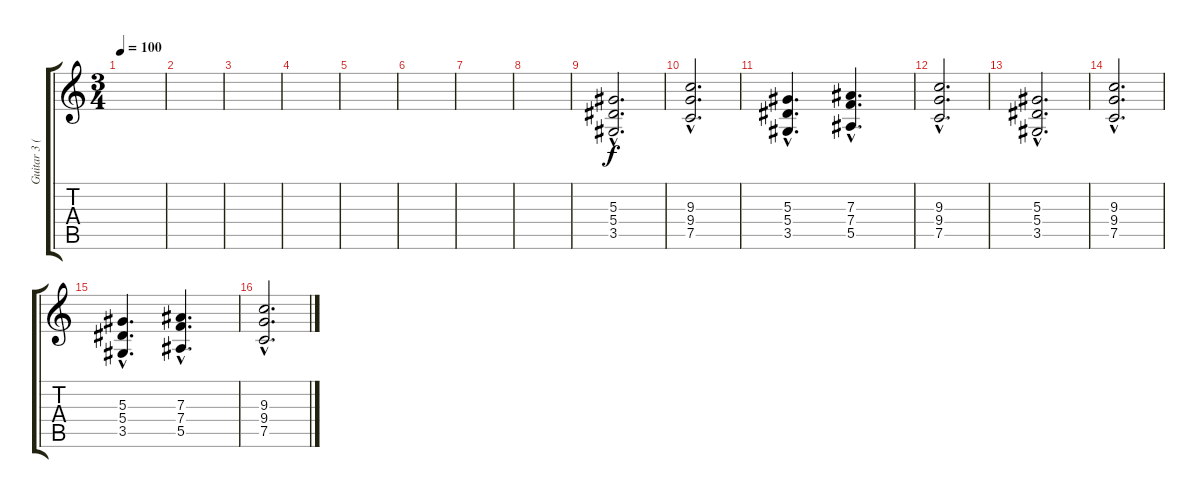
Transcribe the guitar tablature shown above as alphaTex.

\track ("Guitar 3 (Rhytm)" "Guitar 3 (") {instrument distortionguitar}
\staff {score tabs}
\tuning (C4 G3 Eb3 Bb2 F2 C2) {hide}
\ts (3 4)
\tempo 100
\clef g2
\ks c
|
|
|
|
|
|
|
|
(5.3{hac} 5.4{hac} 3.5{hac}).2{d} |
(9.3{hac} 9.4{hac} 7.5{hac}).2{d} |
(5.3{hac} 5.4{hac} 3.5{hac}).4{d} (7.3{hac} 7.4{hac} 5.5{hac}).4{d} |
(9.3{hac} 9.4{hac} 7.5{hac}).2{d} |
(5.3{hac} 5.4{hac} 3.5{hac}).2{d} |
(9.3{hac} 9.4{hac} 7.5{hac}).2{d} |
(5.3{hac} 5.4{hac} 3.5{hac}).4{d} (7.3{hac} 7.4{hac} 5.5{hac}).4{d} |
(9.3{hac} 9.4{hac} 7.5{hac}).2{d}
